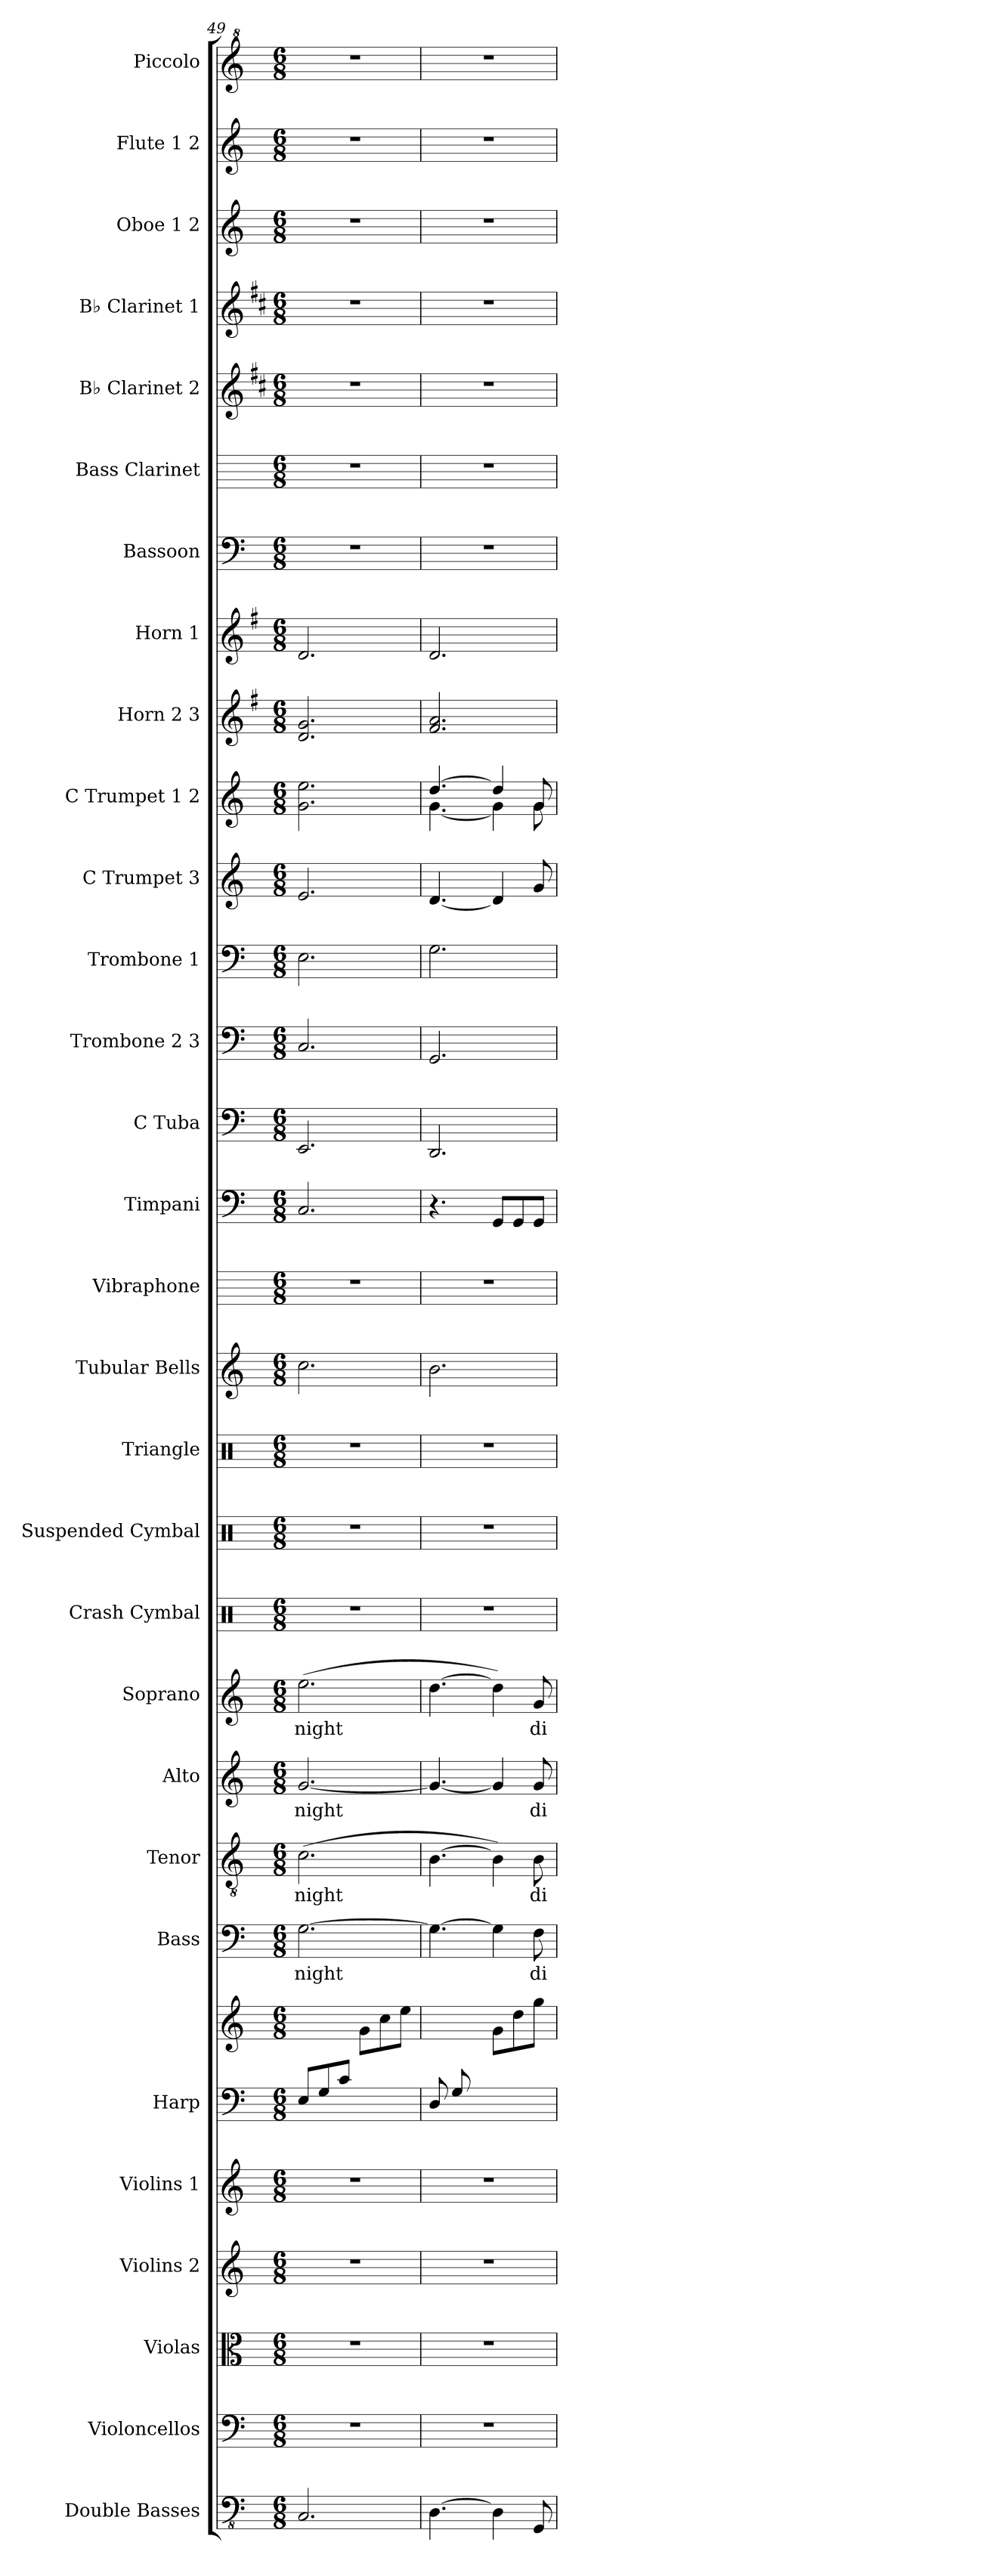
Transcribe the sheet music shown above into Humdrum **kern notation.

**kern	**kern	**kern	**kern	**kern	**kern	**kern	**kern	**text	**kern	**text	**kern	**text	**kern	**text	**kern	**kern	**kern	**kern	**kern	**kern	**kern	**kern	**kern	**kern	**kern	**kern	**kern	**kern	**kern	**kern	**kern	**kern	**kern	**kern
*part30	*part29	*part28	*part27	*part26	*part25	*part25	*part24	*part24	*part23	*part23	*part22	*part22	*part21	*part21	*part20	*part19	*part18	*part17	*part16	*part15	*part14	*part13	*part12	*part11	*part10	*part9	*part8	*part7	*part6	*part5	*part4	*part3	*part2	*part1
*staff31	*staff30	*staff29	*staff28	*staff27	*staff26	*staff25	*staff24	*staff24	*staff23	*staff23	*staff22	*staff22	*staff21	*staff21	*staff20	*staff19	*staff18	*staff17	*staff16	*staff15	*staff14	*staff13	*staff12	*staff11	*staff10	*staff9	*staff8	*staff7	*staff6	*staff5	*staff4	*staff3	*staff2	*staff1
*I"Double Basses	*I"Violoncellos	*I"Violas	*I"Violins 2	*I"Violins 1	*I"Harp	*	*I"Bass	*	*I"Tenor	*	*I"Alto	*	*I"Soprano	*	*I"Crash Cymbal	*I"Suspended Cymbal	*I"Triangle	*I"Tubular Bells	*I"Vibraphone	*I"Timpani	*I"C Tuba	*I"Trombone 2 3	*I"Trombone 1	*I"C Trumpet 3	*I"C Trumpet 1 2	*I"Horn 2 3	*I"Horn 1	*I"Bassoon	*I"Bass Clarinet	*I"B♭ Clarinet 2	*I"B♭ Clarinet 1	*I"Oboe 1 2	*I"Flute 1 2	*I"Piccolo
*I'Dbs.	*I'Vlcs.	*I'Vlas.	*I'Vlns. 2	*I'Vlns. 1	*I'Hrp.	*	*I'B.	*	*I'T.	*	*I'A.	*	*I'S.	*	*I'Cr. Cym.	*I'Susp. Cym.	*I'Trgl.	*I'Tu. Be.	*I'Vib.	*I'Timp.	*I'C Tu.	*I'Trb. 2 3	*I'Trb. 1	*I'C Tpt. 3	*I'C Tpt. 1 2	*I'Hn. 2 3	*I'Hn. 1	*I'Bsn.	*I'B. Cl.	*I'B♭ Cl. 2	*I'B♭ Cl. 1	*I'Ob. 1 2	*I'Fl. 1 2	*I'Picc.
*clefFv4	*clefF4	*clefC3	*clefG2	*clefG2	*clefF4	*clefG2	*clefF4	*	*clefGv2	*	*clefG2	*	*clefG2	*	*clefX	*clefX	*clefX	*clefG2	*	*clefF4	*clefF4	*clefF4	*clefF4	*clefG2	*clefG2	*clefG2	*clefG2	*clefF4	*	*clefG2	*clefG2	*clefG2	*clefG2	*clefG^2
*	*	*	*	*	*	*	*	*	*	*	*	*	*	*	*	*	*	*	*	*	*	*	*	*	*	*ITrd4c7	*ITrd4c7	*	*ITrd8c14	*ITrd1c2	*ITrd1c2	*	*	*ITrd-7c-12
*k[]	*k[]	*k[]	*k[]	*k[]	*k[]	*k[]	*k[]	*	*k[]	*	*k[]	*	*k[]	*	*k[]	*k[]	*k[]	*k[]	*k[]	*k[]	*k[]	*k[]	*k[]	*k[]	*k[]	*k[]	*k[]	*k[]	*k[]	*k[]	*k[]	*k[]	*k[]	*k[]
*C:	*C:	*C:	*C:	*C:	*C:	*C:	*C:	*	*C:	*	*C:	*	*C:	*	*C:	*C:	*C:	*C:	*C:	*C:	*C:	*C:	*C:	*C:	*C:	*C:	*C:	*C:	*C:	*C:	*C:	*C:	*C:	*C:
*M6/8	*M6/8	*M6/8	*M6/8	*M6/8	*M6/8	*M6/8	*M6/8	*	*M6/8	*	*M6/8	*	*M6/8	*	*M6/8	*M6/8	*M6/8	*M6/8	*M6/8	*M6/8	*M6/8	*M6/8	*M6/8	*M6/8	*M6/8	*M6/8	*M6/8	*M6/8	*M6/8	*M6/8	*M6/8	*M6/8	*M6/8	*M6/8
=49	=49	=49	=49	=49	=49	=49	=49	=49	=49	=49	=49	=49	=49	=49	=49	=49	=49	=49	=49	=49	=49	=49	=49	=49	=49	=49	=49	=49	=49	=49	=49	=49	=49	=49
*	*	*	*	*	*^	*	*	*	*	*	*	*	*	*	*	*	*	*	*	*	*	*	*	*	*	*	*	*	*	*	*	*	*	*
2.CC/	2.r	2.r	2.r	2.r	8E/L	2.ryy	4.ryy	[2.G\	night	(2.c\	night	[2.g/	night	(2.ee\	night	2.r	2.r	2.r	2.cc\	2.r	2.C/	2.EE/	2.C/	2.E\	2.e/	2.g\ 2.ee\	2.G/ 2.c/	2.G/	2.r	2.r	2.r	2.r	2.r	2.r	2.r
.	.	.	.	.	8G/	.	.	.	.	.	.	.	.	.	.	.	.	.	.	.	.	.	.	.	.	.	.	.	.	.	.	.	.	.	.
.	.	.	.	.	8c/J	.	.	.	.	.	.	.	.	.	.	.	.	.	.	.	.	.	.	.	.	.	.	.	.	.	.	.	.	.	.
.	.	.	.	.	4.ryy	.	8g\L	.	.	.	.	.	.	.	.	.	.	.	.	.	.	.	.	.	.	.	.	.	.	.	.	.	.	.	.
.	.	.	.	.	.	.	8cc\	.	.	.	.	.	.	.	.	.	.	.	.	.	.	.	.	.	.	.	.	.	.	.	.	.	.	.	.
.	.	.	.	.	.	.	8ee\J	.	.	.	.	.	.	.	.	.	.	.	.	.	.	.	.	.	.	.	.	.	.	.	.	.	.	.	.
=50	=50	=50	=50	=50	=50	=50	=50	=50	=50	=50	=50	=50	=50	=50	=50	=50	=50	=50	=50	=50	=50	=50	=50	=50	=50	=50	=50	=50	=50	=50	=50	=50	=50	=50	=50
*	*	*	*	*	*	*	*	*	*	*	*	*	*	*	*	*	*	*	*	*	*	*	*	*	*	*^	*	*	*	*	*	*	*	*	*
[4.DD\	2.r	2.r	2.r	2.r	8D/L	2.ryy	4ryy	4.G\_	.	[4.B\	.	4.g/_	.	[4.dd\	.	2.r	2.r	2.r	2.b\	2.r	4.r	2.DD/	2.GG/	2.G\	[4.d/	[4.dd/	[4.g\	2.B/ 2.d/	2.G/	2.r	2.r	2.r	2.r	2.r	2.r	2.r
.	.	.	.	.	8G/	.	.	.	.	.	.	.	.	.	.	.	.	.	.	.	.	.	.	.	.	.	.	.	.	.	.	.	.	.	.	.
.	.	.	.	.	2ryy	.	8d\J	.	.	.	.	.	.	.	.	.	.	.	.	.	.	.	.	.	.	.	.	.	.	.	.	.	.	.	.	.
4DD\]	.	.	.	.	.	.	8g\L	4G\]	.	4B\])	.	4g/]	.	4dd\])	.	.	.	.	.	.	8GG/L	.	.	.	4d/]	4dd/]	4g\]	.	.	.	.	.	.	.	.	.
.	.	.	.	.	.	.	8dd\	.	.	.	.	.	.	.	.	.	.	.	.	.	8GG/	.	.	.	.	.	.	.	.	.	.	.	.	.	.	.
8GGG/	.	.	.	.	.	.	8gg\J	8F\	di-	8B\	di-	8g/	di-	8g/	di-	.	.	.	.	.	8GG/J	.	.	.	8g/	8g/	8g\	.	.	.	.	.	.	.	.	.
*	*	*	*	*	*v	*v	*	*	*	*	*	*	*	*	*	*	*	*	*	*	*	*	*	*	*	*v	*v	*	*	*	*	*	*	*	*	*
=	=	=	=	=	=	=	=	=	=	=	=	=	=	=	=	=	=	=	=	=	=	=	=	=	=	=	=	=	=	=	=	=	=	=
*-	*-	*-	*-	*-	*-	*-	*-	*-	*-	*-	*-	*-	*-	*-	*-	*-	*-	*-	*-	*-	*-	*-	*-	*-	*-	*-	*-	*-	*-	*-	*-	*-	*-	*-
